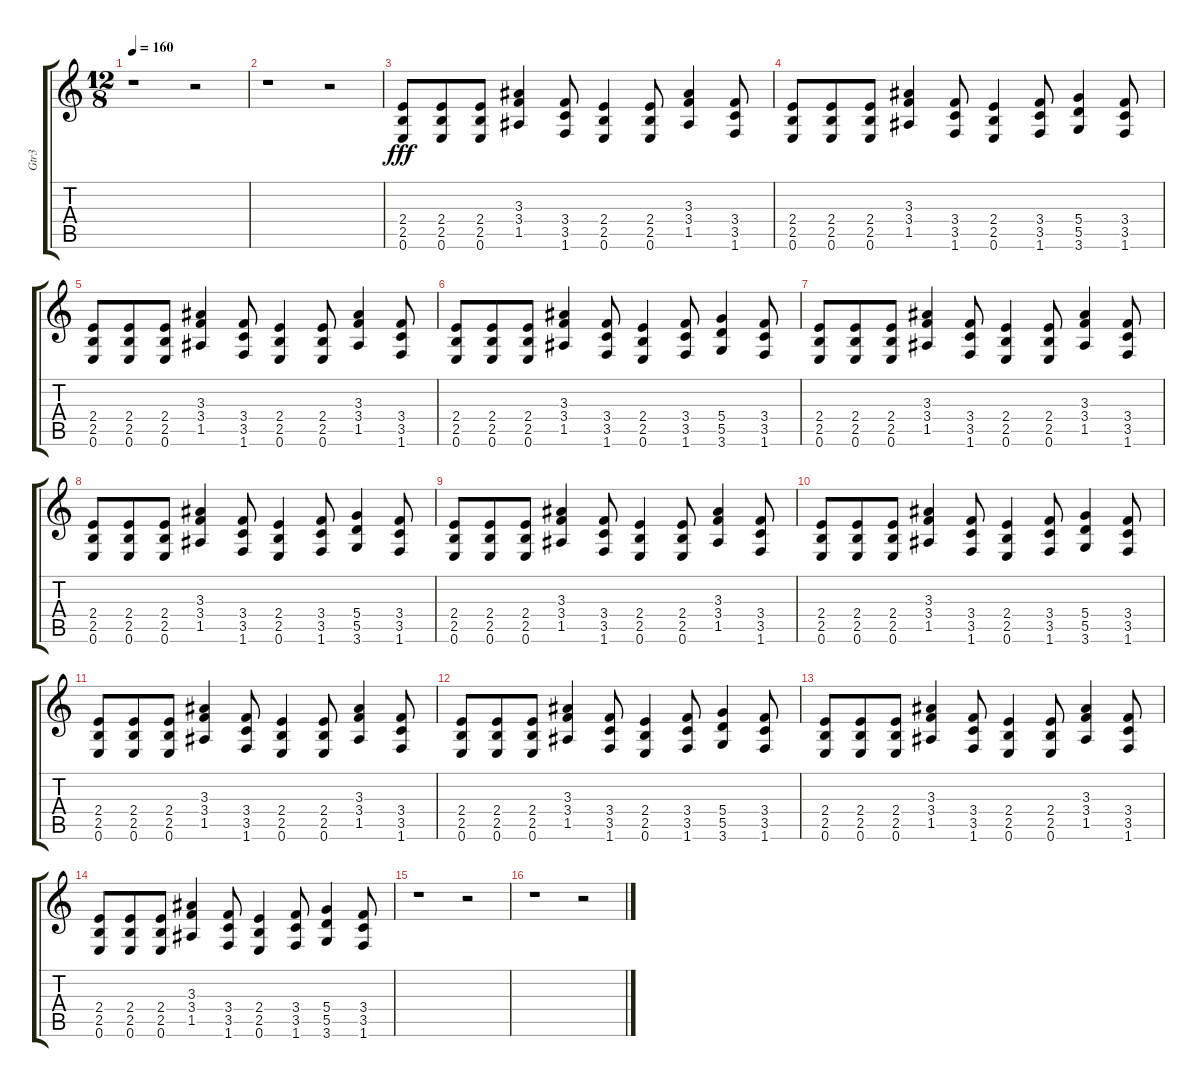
\track ("Gtr3" "Gtr3") {instrument distortionguitar}
\staff {score tabs}
\tuning (E4 B3 G3 D3 A2 E2) {hide}
\ts (12 8)
\tempo 160
\clef g2
\ks c
r.1{dy fff} r.2 |
r.1 r.2 |
(2.4 2.5 0.6).8 (2.4 2.5 0.6).8 (2.4 2.5 0.6).8 (3.3 3.4 1.5).4 (3.4 3.5 1.6).8 (2.4 2.5 0.6).4 (2.4 2.5 0.6).8 (3.3 3.4 1.5).4 (3.4 3.5 1.6).8 |
(2.4 2.5 0.6).8 (2.4 2.5 0.6).8 (2.4 2.5 0.6).8 (3.3 3.4 1.5).4 (3.4 3.5 1.6).8 (2.4 2.5 0.6).4 (3.4 3.5 1.6).8 (5.4 5.5 3.6).4 (3.4 3.5 1.6).8 |
(2.4 2.5 0.6).8 (2.4 2.5 0.6).8 (2.4 2.5 0.6).8 (3.3 3.4 1.5).4 (3.4 3.5 1.6).8 (2.4 2.5 0.6).4 (2.4 2.5 0.6).8 (3.3 3.4 1.5).4 (3.4 3.5 1.6).8 |
(2.4 2.5 0.6).8 (2.4 2.5 0.6).8 (2.4 2.5 0.6).8 (3.3 3.4 1.5).4 (3.4 3.5 1.6).8 (2.4 2.5 0.6).4 (3.4 3.5 1.6).8 (5.4 5.5 3.6).4 (3.4 3.5 1.6).8 |
(2.4 2.5 0.6).8 (2.4 2.5 0.6).8 (2.4 2.5 0.6).8 (3.3 3.4 1.5).4 (3.4 3.5 1.6).8 (2.4 2.5 0.6).4 (2.4 2.5 0.6).8 (3.3 3.4 1.5).4 (3.4 3.5 1.6).8 |
(2.4 2.5 0.6).8 (2.4 2.5 0.6).8 (2.4 2.5 0.6).8 (3.3 3.4 1.5).4 (3.4 3.5 1.6).8 (2.4 2.5 0.6).4 (3.4 3.5 1.6).8 (5.4 5.5 3.6).4 (3.4 3.5 1.6).8 |
(2.4 2.5 0.6).8 (2.4 2.5 0.6).8 (2.4 2.5 0.6).8 (3.3 3.4 1.5).4 (3.4 3.5 1.6).8 (2.4 2.5 0.6).4 (2.4 2.5 0.6).8 (3.3 3.4 1.5).4 (3.4 3.5 1.6).8 |
(2.4 2.5 0.6).8 (2.4 2.5 0.6).8 (2.4 2.5 0.6).8 (3.3 3.4 1.5).4 (3.4 3.5 1.6).8 (2.4 2.5 0.6).4 (3.4 3.5 1.6).8 (5.4 5.5 3.6).4 (3.4 3.5 1.6).8 |
(2.4 2.5 0.6).8 (2.4 2.5 0.6).8 (2.4 2.5 0.6).8 (3.3 3.4 1.5).4 (3.4 3.5 1.6).8 (2.4 2.5 0.6).4 (2.4 2.5 0.6).8 (3.3 3.4 1.5).4 (3.4 3.5 1.6).8 |
(2.4 2.5 0.6).8 (2.4 2.5 0.6).8 (2.4 2.5 0.6).8 (3.3 3.4 1.5).4 (3.4 3.5 1.6).8 (2.4 2.5 0.6).4 (3.4 3.5 1.6).8 (5.4 5.5 3.6).4 (3.4 3.5 1.6).8 |
(2.4 2.5 0.6).8 (2.4 2.5 0.6).8 (2.4 2.5 0.6).8 (3.3 3.4 1.5).4 (3.4 3.5 1.6).8 (2.4 2.5 0.6).4 (2.4 2.5 0.6).8 (3.3 3.4 1.5).4 (3.4 3.5 1.6).8 |
(2.4 2.5 0.6).8 (2.4 2.5 0.6).8 (2.4 2.5 0.6).8 (3.3 3.4 1.5).4 (3.4 3.5 1.6).8 (2.4 2.5 0.6).4 (3.4 3.5 1.6).8 (5.4 5.5 3.6).4 (3.4 3.5 1.6).8 |
r.1 r.2 |
r.1 r.2
